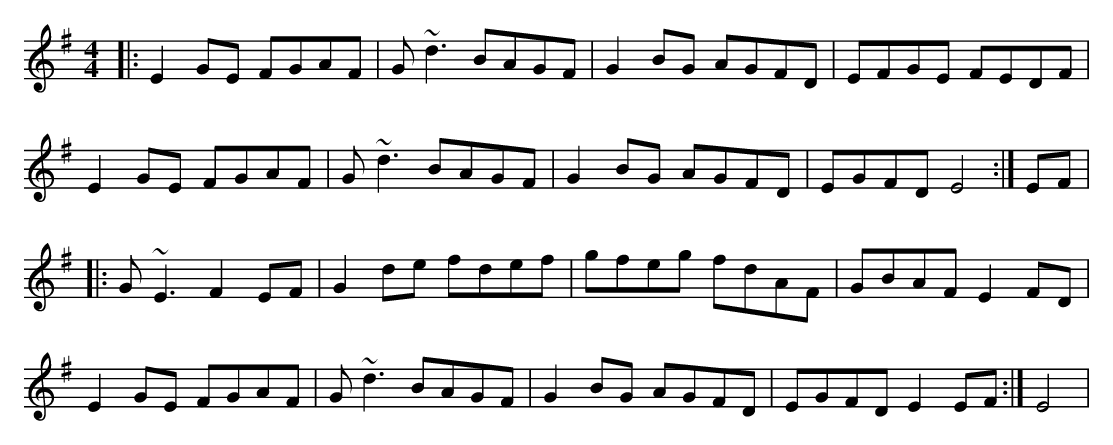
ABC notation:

X:1
M:4/4
K:Emin
|:E2GE FGAF|G~d3 BAGF|G2 BG AGFD|EFGE FEDF|
E2GE FGAF|G~d3 BAGF|G2 BG AGFD|EGFD E4:|EF|
|:G~E3 F2EF|G2 de fdef|gfeg fdAF|GBAF E2FD|
E2GE FGAF|G~d3 BAGF|G2 BG AGFD|EGFD E2 EF:|E4|
